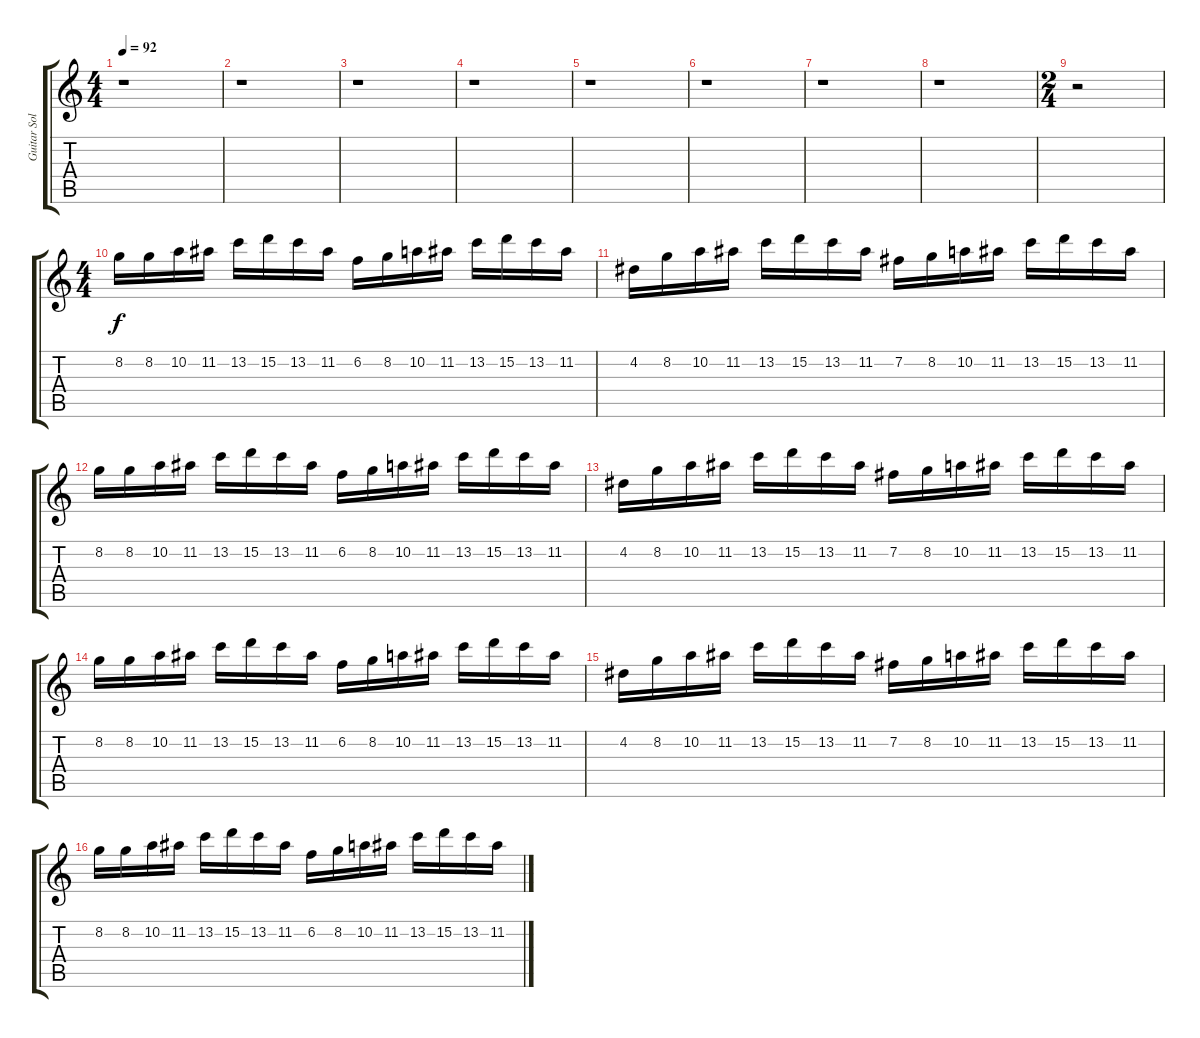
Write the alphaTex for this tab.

\track ("Guitar Solo 2" "Guitar Sol") {instrument distortionguitar}
\staff {score tabs}
\tuning (E4 B3 G3 D3 A2 E2) {hide}
\ts (4 4)
\tempo 92
\clef g2
\ks c
r.1{dy f} |
r.1 |
r.1 |
r.1 |
r.1 |
r.1 |
r.1 |
r.1 |
\ts (2 4)
r.2 |
\ts (4 4)
8.2.16 8.2.16 10.2.16 11.2.16 13.2.16 15.2.16 13.2.16 11.2.16 6.2.16 8.2.16 10.2.16 11.2.16 13.2.16 15.2.16 13.2.16 11.2.16 |
4.2.16 8.2.16 10.2.16 11.2.16 13.2.16 15.2.16 13.2.16 11.2.16 7.2.16 8.2.16 10.2.16 11.2.16 13.2.16 15.2.16 13.2.16 11.2.16 |
8.2.16 8.2.16 10.2.16 11.2.16 13.2.16 15.2.16 13.2.16 11.2.16 6.2.16 8.2.16 10.2.16 11.2.16 13.2.16 15.2.16 13.2.16 11.2.16 |
4.2.16 8.2.16 10.2.16 11.2.16 13.2.16 15.2.16 13.2.16 11.2.16 7.2.16 8.2.16 10.2.16 11.2.16 13.2.16 15.2.16 13.2.16 11.2.16 |
8.2.16 8.2.16 10.2.16 11.2.16 13.2.16 15.2.16 13.2.16 11.2.16 6.2.16 8.2.16 10.2.16 11.2.16 13.2.16 15.2.16 13.2.16 11.2.16 |
4.2.16 8.2.16 10.2.16 11.2.16 13.2.16 15.2.16 13.2.16 11.2.16 7.2.16 8.2.16 10.2.16 11.2.16 13.2.16 15.2.16 13.2.16 11.2.16 |
8.2.16 8.2.16 10.2.16 11.2.16 13.2.16 15.2.16 13.2.16 11.2.16 6.2.16 8.2.16 10.2.16 11.2.16 13.2.16 15.2.16 13.2.16 11.2.16
